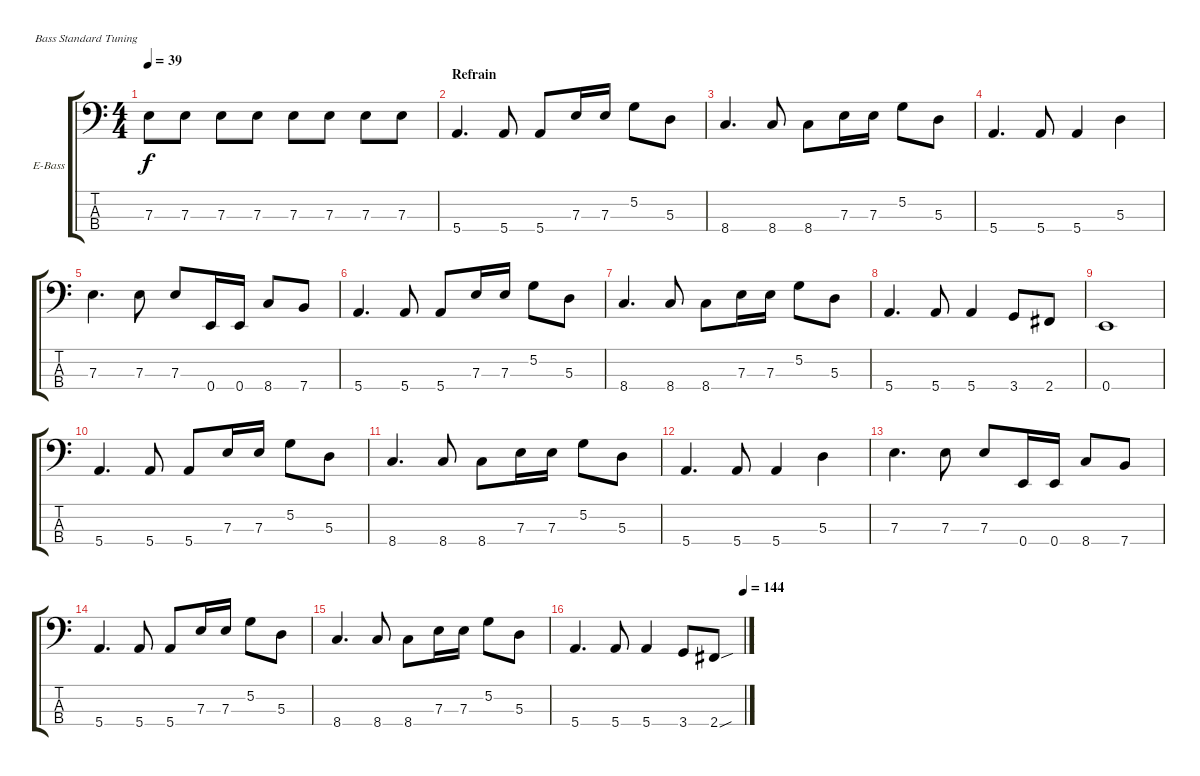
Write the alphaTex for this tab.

\bracketExtendMode groupsimilarinstruments
\firstSystemTrackNameOrientation horizontal
\otherSystemsTrackNameOrientation horizontal
\track ("Basse" "E-Bass") {instrument electricbassfinger}
\staff {score tabs}
\tuning (G2 D2 A1 E1)
\ts (4 4)
\tempo 39
\clef f4
\ks c
7.3.8{dy f} 7.3.8 7.3.8 7.3.8 7.3.8 7.3.8 7.3.8 7.3.8 |
\section ("" "Refrain")
5.4.4{d} 5.4.8 5.4.8 7.3.16 7.3.16 5.2.8 5.3.8 |
8.4.4{d} 8.4.8 8.4.8 7.3.16 7.3.16 5.2.8 5.3.8 |
5.4.4{d} 5.4.8 5.4.4 5.3.4 |
7.3.4{d} 7.3.8 7.3.8 0.4.16 0.4.16 8.4.8 7.4.8 |
5.4.4{d} 5.4.8 5.4.8 7.3.16 7.3.16 5.2.8 5.3.8 |
8.4.4{d} 8.4.8 8.4.8 7.3.16 7.3.16 5.2.8 5.3.8 |
5.4.4{d} 5.4.8 5.4.4 3.4.8 2.4.8 |
0.4.1 |
5.4.4{d} 5.4.8 5.4.8 7.3.16 7.3.16 5.2.8 5.3.8 |
8.4.4{d} 8.4.8 8.4.8 7.3.16 7.3.16 5.2.8 5.3.8 |
5.4.4{d} 5.4.8 5.4.4 5.3.4 |
7.3.4{d} 7.3.8 7.3.8 0.4.16 0.4.16 8.4.8 7.4.8 |
5.4.4{d} 5.4.8 5.4.8 7.3.16 7.3.16 5.2.8 5.3.8 |
8.4.4{d} 8.4.8 8.4.8 7.3.16 7.3.16 5.2.8 5.3.8 |
\tempo (144 1)
5.4.4{d} 5.4.8 5.4.4 3.4.8 2.4{sou}.8
